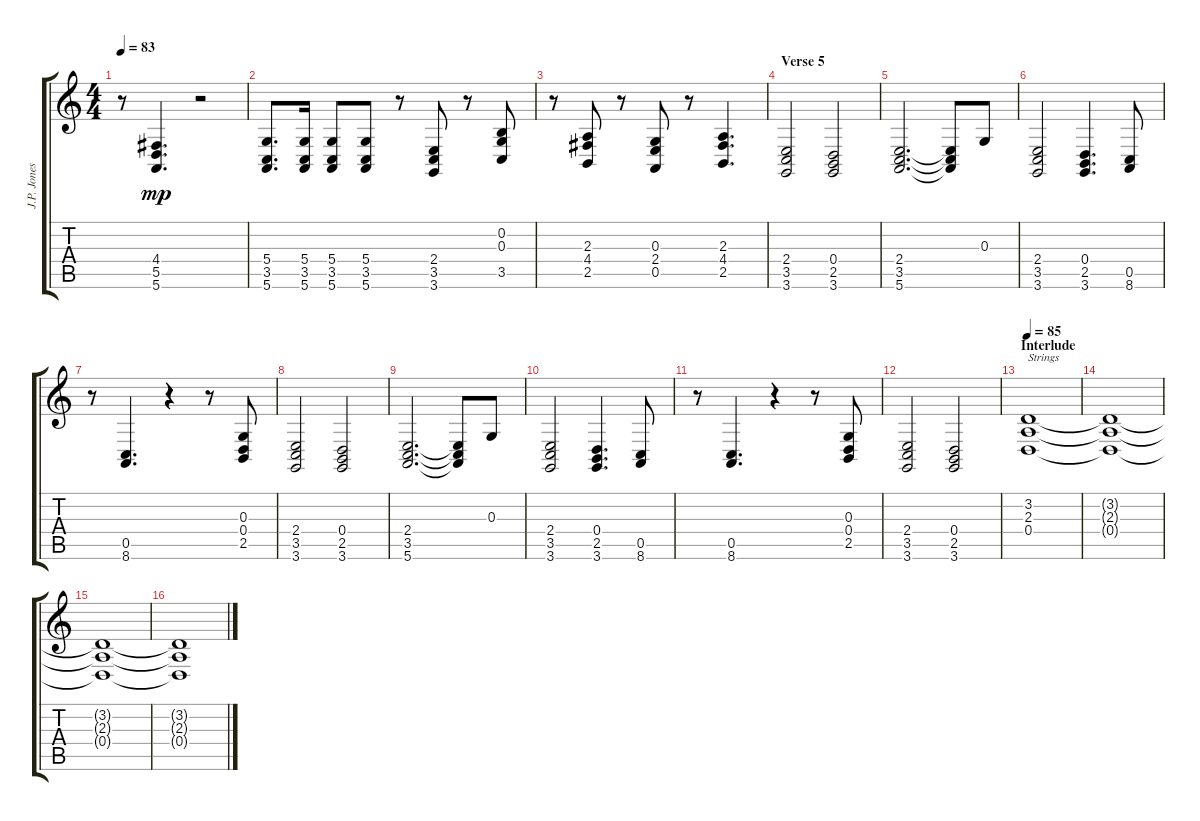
\track ("J.P. Jones (Keyboard B/Treble)" "J.P. Jones") {instrument electricpiano1}
\staff {score tabs}
\tuning (E4 B3 G3 D3 A2 E2) {hide}
\ts (4 4)
\tempo 83
\clef g2
\ks c
r.8{dy mp} (4.4 5.5 5.6).4{d} r.2 |
(5.4 3.5 5.6).8{d} (5.4 3.5 5.6).16 (5.4 3.5 5.6).8 (5.4 3.5 5.6).8 r.8 (2.4 3.5 3.6).8 r.8 (0.2 0.3 3.5).8 |
r.8 (2.3 4.4 2.5).8 r.8 (0.3 2.4 0.5).8 r.8 (2.3 4.4 2.5).4{d} |
\section ("" "Verse 5")
(2.4 3.5 3.6).2 (0.4 2.5 3.6).2 |
(2.4 3.5 5.6).2{d} (2.4{t} 3.5{t} 5.6{t}).8 0.3.8 |
(2.4 3.5 3.6).2 (0.4 2.5 3.6).4{d} (0.5 8.6).8 |
r.8 (0.5 8.6).4{d} r.4 r.8 (0.3 0.4 2.5).8 |
(2.4 3.5 3.6).2 (0.4 2.5 3.6).2 |
(2.4 3.5 5.6).2{d} (2.4{t} 3.5{t} 5.6{t}).8 0.3.8 |
(2.4 3.5 3.6).2 (0.4 2.5 3.6).4{d} (0.5 8.6).8 |
r.8 (0.5 8.6).4{d} r.4 r.8 (0.3 0.4 2.5).8 |
(2.4 3.5 3.6).2 (0.4 2.5 3.6).2 |
\section ("" "Interlude")
\tempo 85
(3.2 2.3 0.4).1{txt "Strings"} |
(3.2{t} 2.3{t} 0.4{t}).1 |
(3.2{t} 2.3{t} 0.4{t}).1 |
(3.2{t} 2.3{t} 0.4{t}).1
